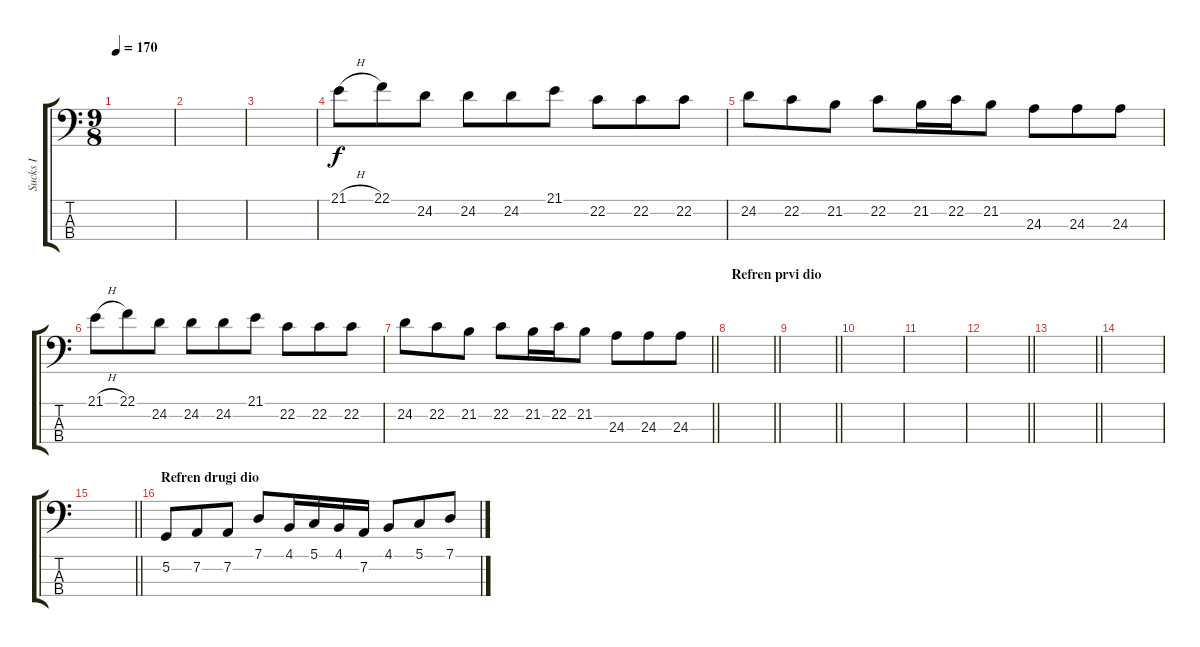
\track ("Sucks I" "Sucks I") {instrument altosax}
\staff {score tabs}
\tuning (G2 D2 A1 E1) {hide}
\ts (9 8)
\tempo 170
\clef f4
\ks c
|
|
|
21.1{h}.8{volume 16} 22.1.8 24.2.8 24.2.8 24.2.8 21.1.8 22.2.8 22.2.8 22.2.8 |
24.2.8 22.2.8 21.2.8 22.2.8 21.2.16 22.2.16 21.2.8 24.3.8 24.3.8 24.3.8 |
21.1{h}.8 22.1.8 24.2.8 24.2.8 24.2.8 21.1.8 22.2.8 22.2.8 22.2.8 |
\barLineRight lightlight
24.2.8 22.2.8 21.2.8 22.2.8 21.2.16 22.2.16 21.2.8 24.3.8 24.3.8 24.3.8 |
\section ("" "Refren prvi dio")
\barLineRight lightlight
|
\barLineRight lightlight
|
|
|
\barLineRight lightlight
|
\barLineRight lightlight
|
|
\barLineRight lightlight
|
\section ("" "Refren drugi dio")
5.2.8 7.2.8 7.2.8 7.1.8 4.1.16 5.1.16 4.1.16 7.2.16 4.1.8 5.1.8 7.1.8
